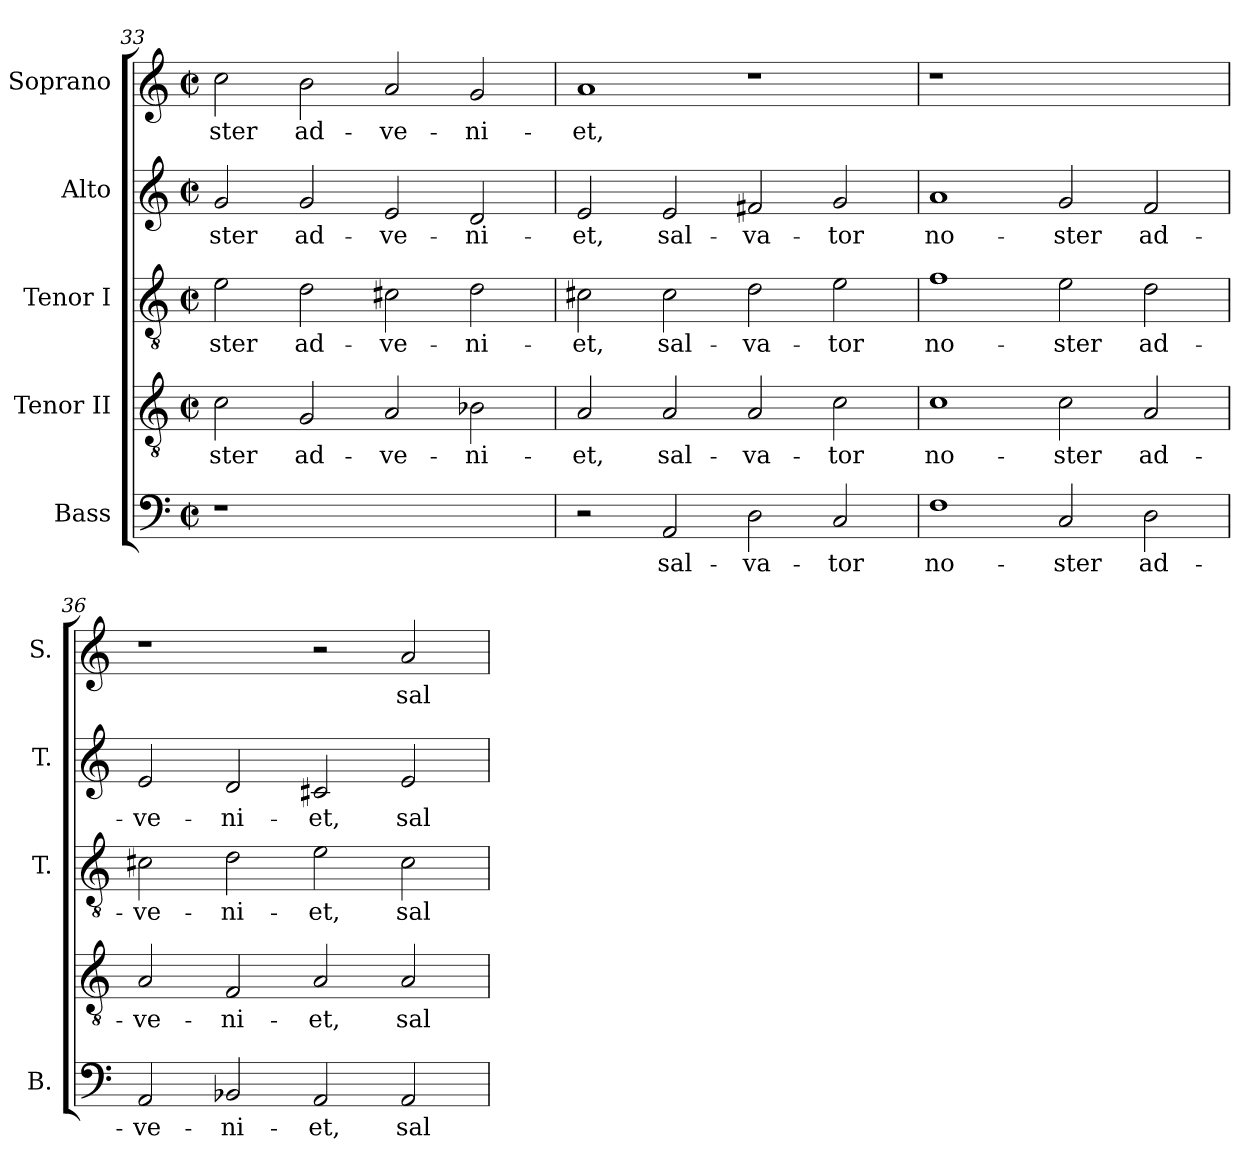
**kern	**text	**kern	**text	**kern	**text	**kern	**text	**kern	**text
*part5	*part5	*part4	*part4	*part3	*part3	*part2	*part2	*part1	*part1
*staff5	*staff5	*staff4	*staff4	*staff3	*staff3	*staff2	*staff2	*staff1	*staff1
*I"Bass	*	*I"Tenor II	*	*I"Tenor I	*	*I"Alto	*	*I"Soprano	*
*I'B.	*	*	*	*I'T.	*	*I'T.	*	*I'S.	*
*clefF4	*	*clefGv2	*	*clefGv2	*	*clefG2	*	*clefG2	*
*	*	*	*	*ITrd7c12	*	*ITrd7c12	*	*	*
*k[]	*	*k[]	*	*k[]	*	*k[]	*	*k[]	*
*C:	*	*C:	*	*C:	*	*C:	*	*C:	*
*M2/2	*	*M2/2	*	*M2/2	*	*M2/2	*	*M2/2	*
*met(c|)	*	*met(c|)	*	*met(c|)	*	*met(c|)	*	*met(c|)	*
=33	=33	=33	=33	=33	=33	=33	=33	=33	=33
!LO:N:vis=1	!	!	!	!	!	!	!	!	!
!	!	!	!LO:LY:b:color=#000000	!	!	!	!	!	!
!	!	!	!	!	!LO:LY:b:color=#000000	!	!	!	!
!	!	!	!	!	!	!	!LO:LY:b:color=#000000	!	!
!	!	!	!	!	!	!	!	!	!LO:LY:b:color=#000000
1r	.	2ci\	-ster	2Ei\	-ster	2Gi/	-ster	2cci\	-ster
!	!	!	!LO:LY:b:color=#000000	!	!	!	!	!	!
!	!	!	!	!	!LO:LY:b:color=#000000	!	!	!	!
!	!	!	!	!	!	!	!LO:LY:b:color=#000000	!	!
!	!	!	!	!	!	!	!	!	!LO:LY:b:color=#000000
.	.	2Gi/	ad-	2Di\	ad-	2Gi/	ad-	2bi\	ad-
!	!	!	!LO:LY:b:color=#000000	!	!	!	!	!	!
!	!	!	!	!	!LO:LY:b:color=#000000	!	!	!	!
!	!	!	!	!	!	!	!LO:LY:b:color=#000000	!	!
!	!	!	!	!	!	!	!	!	!LO:LY:b:color=#000000
1ryy	.	2Ai/	-ve-	2C#Xi\	-ve-	2Ei/	-ve-	2ai/	-ve-
!	!	!	!LO:LY:b:color=#000000	!	!	!	!	!	!
!	!	!	!	!	!LO:LY:b:color=#000000	!	!	!	!
!	!	!	!	!	!	!	!LO:LY:b:color=#000000	!	!
!	!	!	!	!	!	!	!	!	!LO:LY:b:color=#000000
.	.	2B-Xi\	-ni-	2Di\	-ni-	2Di/	-ni-	2gi/	-ni-
=34	=34	=34	=34	=34	=34	=34	=34	=34	=34
!	!	!	!LO:LY:b:color=#000000	!	!	!	!	!	!
!	!	!	!	!	!LO:LY:b:color=#000000	!	!	!	!
!	!	!	!	!	!	!	!LO:LY:b:color=#000000	!	!
!	!	!	!	!	!	!	!	!	!LO:LY:b:color=#000000
2r	.	2Ai/	-et,	2C#Xi\	-et,	2Ei/	-et,	1ai	-et,
!	!LO:LY:b:color=#000000	!	!	!	!	!	!	!	!
!	!	!	!LO:LY:b:color=#000000	!	!	!	!	!	!
!	!	!	!	!	!LO:LY:b:color=#000000	!	!	!	!
!	!	!	!	!	!	!	!LO:LY:b:color=#000000	!	!
2AAi/	sal-	2Ai/	sal-	2C#i\	sal-	2Ei/	sal-	.	.
!	!LO:LY:b:color=#000000	!	!	!	!	!	!	!	!
!	!	!	!LO:LY:b:color=#000000	!	!	!	!	!	!
!	!	!	!	!	!LO:LY:b:color=#000000	!	!	!	!
!	!	!	!	!	!	!	!LO:LY:b:color=#000000	!	!
2Di\	-va-	2Ai/	-va-	2Di\	-va-	2F#Xi/	-va-	1r	.
!	!LO:LY:b:color=#000000	!	!	!	!	!	!	!	!
!	!	!	!LO:LY:b:color=#000000	!	!	!	!	!	!
!	!	!	!	!	!LO:LY:b:color=#000000	!	!	!	!
!	!	!	!	!	!	!	!LO:LY:b:color=#000000	!	!
2Ci/	-tor	2ci\	-tor	2Ei\	-tor	2Gi/	-tor	.	.
!!LO:PB:g=z
=35	=35	=35	=35	=35	=35	=35	=35	=35	=35
!	!LO:LY:b:color=#000000	!	!	!	!	!	!	!	!
!	!	!	!LO:LY:b:color=#000000	!	!	!	!	!	!
!	!	!	!	!	!LO:LY:b:color=#000000	!	!	!	!
!	!	!	!	!	!	!	!LO:LY:b:color=#000000	!LO:N:vis=1	!
1Fi	no-	1ci	no-	1Fi	no-	1Ai	no-	1r	.
!	!LO:LY:b:color=#000000	!	!	!	!	!	!	!	!
!	!	!	!LO:LY:b:color=#000000	!	!	!	!	!	!
!	!	!	!	!	!LO:LY:b:color=#000000	!	!	!	!
!	!	!	!	!	!	!	!LO:LY:b:color=#000000	!	!
2Ci/	-ster	2ci\	-ster	2Ei\	-ster	2Gi/	-ster	1ryy	.
!	!LO:LY:b:color=#000000	!	!	!	!	!	!	!	!
!	!	!	!LO:LY:b:color=#000000	!	!	!	!	!	!
!	!	!	!	!	!LO:LY:b:color=#000000	!	!	!	!
!	!	!	!	!	!	!	!LO:LY:b:color=#000000	!	!
2Di\	ad-	2Ai/	ad-	2Di\	ad-	2Fi/	ad-	.	.
=36	=36	=36	=36	=36	=36	=36	=36	=36	=36
!	!LO:LY:b:color=#000000	!	!	!	!	!	!	!	!
!	!	!	!LO:LY:b:color=#000000	!	!	!	!	!	!
!	!	!	!	!	!LO:LY:b:color=#000000	!	!	!	!
!	!	!	!	!	!	!	!LO:LY:b:color=#000000	!	!
2AAi/	-ve-	2Ai/	-ve-	2C#Xi\	-ve-	2Ei/	-ve-	1r	.
!	!LO:LY:b:color=#000000	!	!	!	!	!	!	!	!
!	!	!	!LO:LY:b:color=#000000	!	!	!	!	!	!
!	!	!	!	!	!LO:LY:b:color=#000000	!	!	!	!
!	!	!	!	!	!	!	!LO:LY:b:color=#000000	!	!
2BB-Xi/	-ni-	2Fi/	-ni-	2Di\	-ni-	2Di/	-ni-	.	.
!	!LO:LY:b:color=#000000	!	!	!	!	!	!	!	!
!	!	!	!LO:LY:b:color=#000000	!	!	!	!	!	!
!	!	!	!	!	!LO:LY:b:color=#000000	!	!	!	!
!	!	!	!	!	!	!	!LO:LY:b:color=#000000	!	!
2AAi/	-et,	2Ai/	-et,	2Ei\	-et,	2C#Xi/	-et,	2r	.
!	!LO:LY:b:color=#000000	!	!	!	!	!	!	!	!
!	!	!	!LO:LY:b:color=#000000	!	!	!	!	!	!
!	!	!	!	!	!LO:LY:b:color=#000000	!	!	!	!
!	!	!	!	!	!	!	!LO:LY:b:color=#000000	!	!
!	!	!	!	!	!	!	!	!	!LO:LY:b:color=#000000
2AAi/	sal-	2Ai/	sal-	2C#i\	sal-	2Ei/	sal-	2ai/	sal-
=	=	=	=	=	=	=	=	=	=
*-	*-	*-	*-	*-	*-	*-	*-	*-	*-
